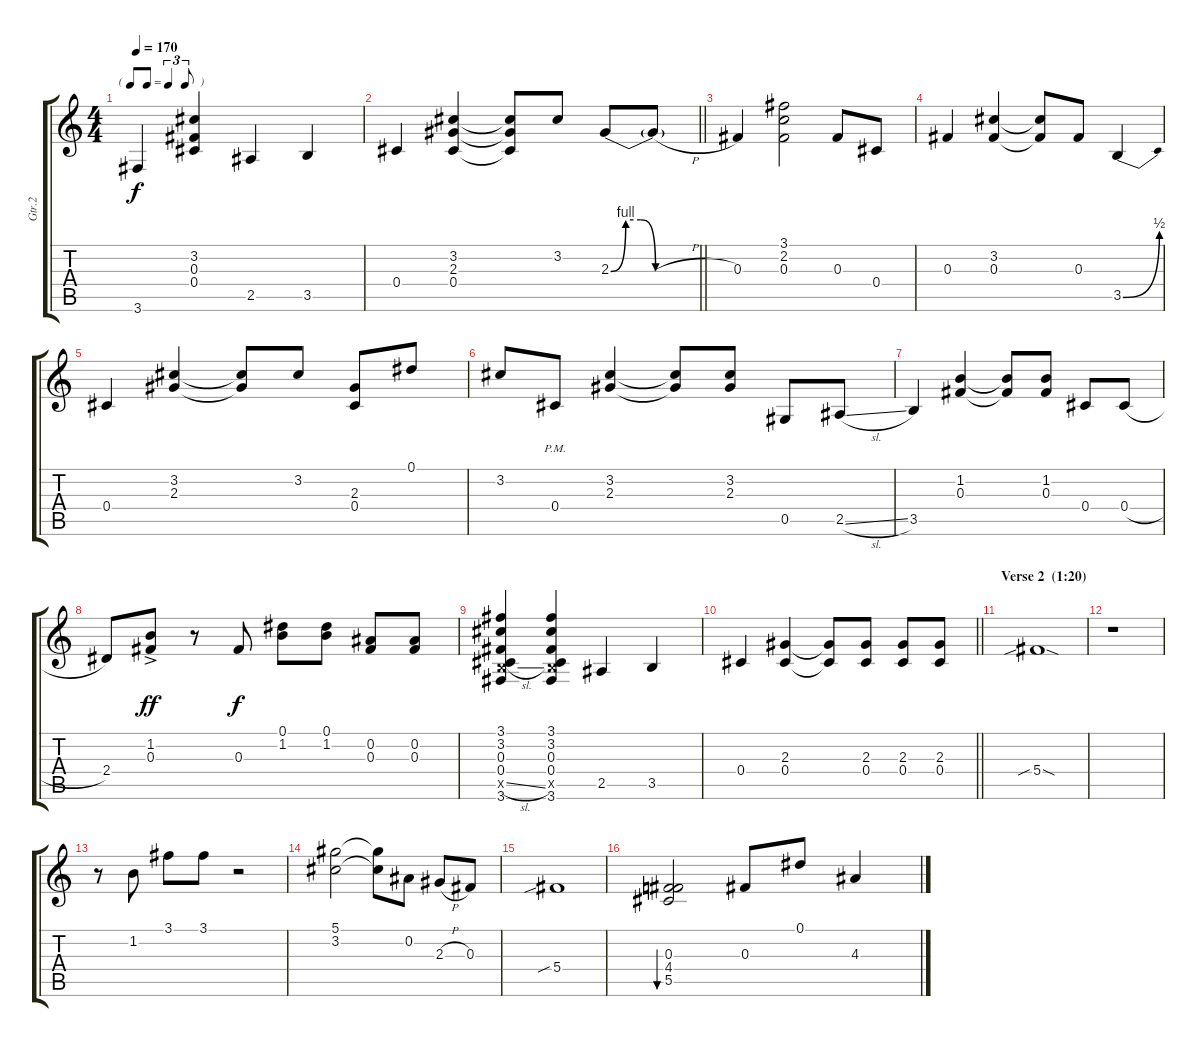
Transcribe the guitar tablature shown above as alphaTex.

\track ("Gtr.2" "Gtr.2") {instrument electricguitarclean}
\staff {score tabs}
\tuning (Eb4 Bb3 Gb3 Db3 Ab2 Eb2) {hide}
\ts (4 4)
\tf triplet8th
\tempo 170
\clef g2
\ks c
3.6.4{dy f} (3.2 0.3 0.4).4 2.5.4 3.5.4 |
\barLineRight lightlight
0.4.4 (3.2 2.3 0.4).4 (3.2{t} 2.3{t} 0.4{t}).8 3.2.8 2.3{be (custom 0 0 10 4 20 4 30 0 60 0)}.8 2.3{h t}.8 |
0.3.4 (3.1 2.2 0.3).2 0.3.8 0.4.8 |
0.3.4 (3.2 0.3).4 (3.2{t} 0.3{t}).8 0.3.8 3.5{be (bend 0 0 60 2)}.4 |
0.4.4 (3.2 2.3).4 (3.2{t} 2.3{t}).8 3.2.8 (2.3 0.4).8 0.1.8 |
3.2.8 0.4{pm}.8 (3.2 2.3).4 (3.2{t} 2.3{t}).8 (3.2 2.3).8 0.5.8 2.5{sl}.8 |
3.5.4 (1.2 0.3).4 (1.2{t} 0.3{t}).8 (1.2 0.3).8 0.4.8 0.4{h}.8 |
2.4.8 (1.2{ac} 0.3{ac}).8{dy ff} r.8 0.3.8{dy f} (0.1 1.2).8 (0.1 1.2).8 (0.2 0.3).8 (0.2 0.3).8 |
(3.1 3.2 0.3 0.4 3.5{sl x} 3.6).4 (3.1 3.2 0.3 0.4 3.5{x} 3.6).4 2.5.4 3.5.4 |
\barLineRight lightlight
0.4.4 (2.3 0.4).4 (2.3{t} 0.4{t}).8 (2.3 0.4).8 (2.3 0.4).8 (2.3 0.4).8 |
\section ("" "Verse 2  (1:20)")
5.4{sib sod}.1 |
r.1 |
r.8 1.2.8 3.1.8 3.1.8 r.2 |
(5.1 3.2).2 (5.1{t} 3.2{t}).8 0.2.8 2.3{h}.8 0.3.8 |
5.4{sib}.1 |
(0.3 4.4 5.5).2{bu 480} 0.3.8 0.1.8 4.3{sl}.4
